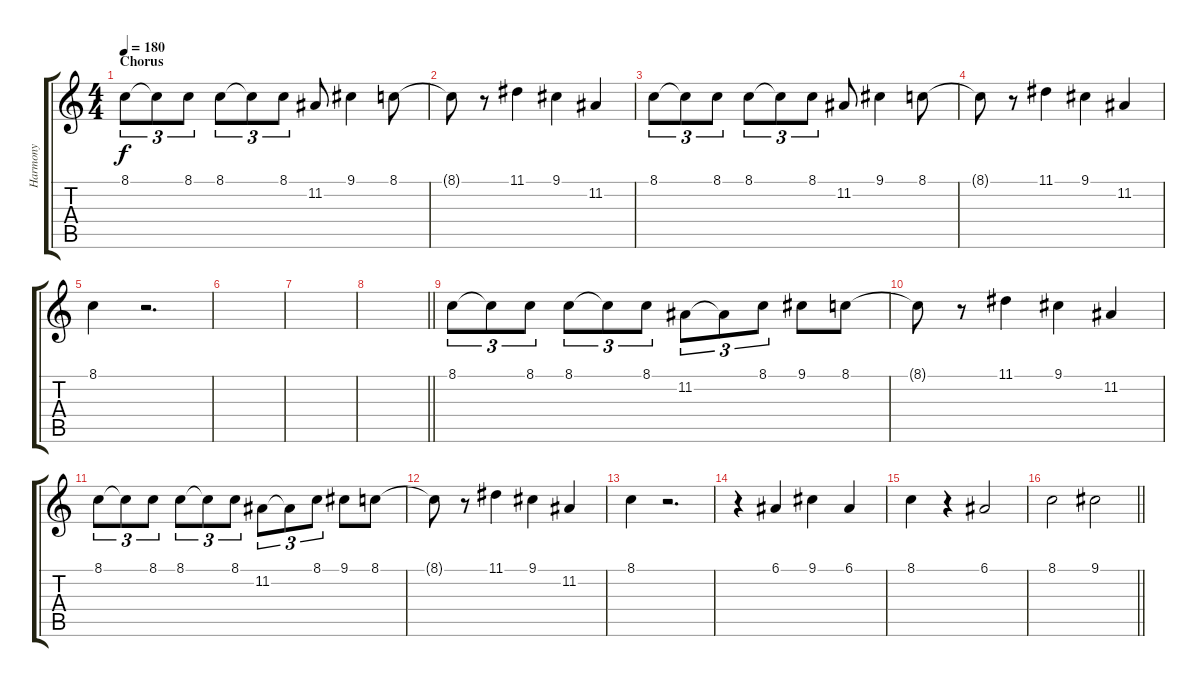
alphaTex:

\track ("Harmony" "Harmony") {instrument choiraahs}
\staff {score tabs}
\tuning (E4 B3 G3 D3 A2 E2) {hide}
\ts (4 4)
\section ("" "Chorus")
\tempo 180
\clef g2
\ks c
8.1.8{tu (3 2) dy f} 8.1{t}.8{tu (3 2)} 8.1.8{tu (3 2)} 8.1.8{tu (3 2)} 8.1{t}.8{tu (3 2)} 8.1.8{tu (3 2)} 11.2.8 9.1.4 8.1.8 |
8.1{t}.8 r.8 11.1.4 9.1.4 11.2.4 |
8.1.8{tu (3 2)} 8.1{t}.8{tu (3 2)} 8.1.8{tu (3 2)} 8.1.8{tu (3 2)} 8.1{t}.8{tu (3 2)} 8.1.8{tu (3 2)} 11.2.8 9.1.4 8.1.8 |
8.1{t}.8 r.8 11.1.4 9.1.4 11.2.4 |
8.1.4 r.2{d} |
|
|
\barLineRight lightlight
|
8.1.8{tu (3 2)} 8.1{t}.8{tu (3 2)} 8.1.8{tu (3 2)} 8.1.8{tu (3 2)} 8.1{t}.8{tu (3 2)} 8.1.8{tu (3 2)} 11.2.8{tu (3 2)} 11.2{t}.8{tu (3 2)} 8.1.8{tu (3 2)} 9.1.8 8.1.8 |
8.1{t}.8 r.8 11.1.4 9.1.4 11.2.4 |
8.1.8{tu (3 2)} 8.1{t}.8{tu (3 2)} 8.1.8{tu (3 2)} 8.1.8{tu (3 2)} 8.1{t}.8{tu (3 2)} 8.1.8{tu (3 2)} 11.2.8{tu (3 2)} 11.2{t}.8{tu (3 2)} 8.1.8{tu (3 2)} 9.1.8 8.1.8 |
8.1{t}.8 r.8 11.1.4 9.1.4 11.2.4 |
8.1.4 r.2{d} |
r.4 6.1.4 9.1.4 6.1.4 |
8.1.4 r.4 6.1.2 |
\barLineRight lightlight
8.1.2 9.1.2
